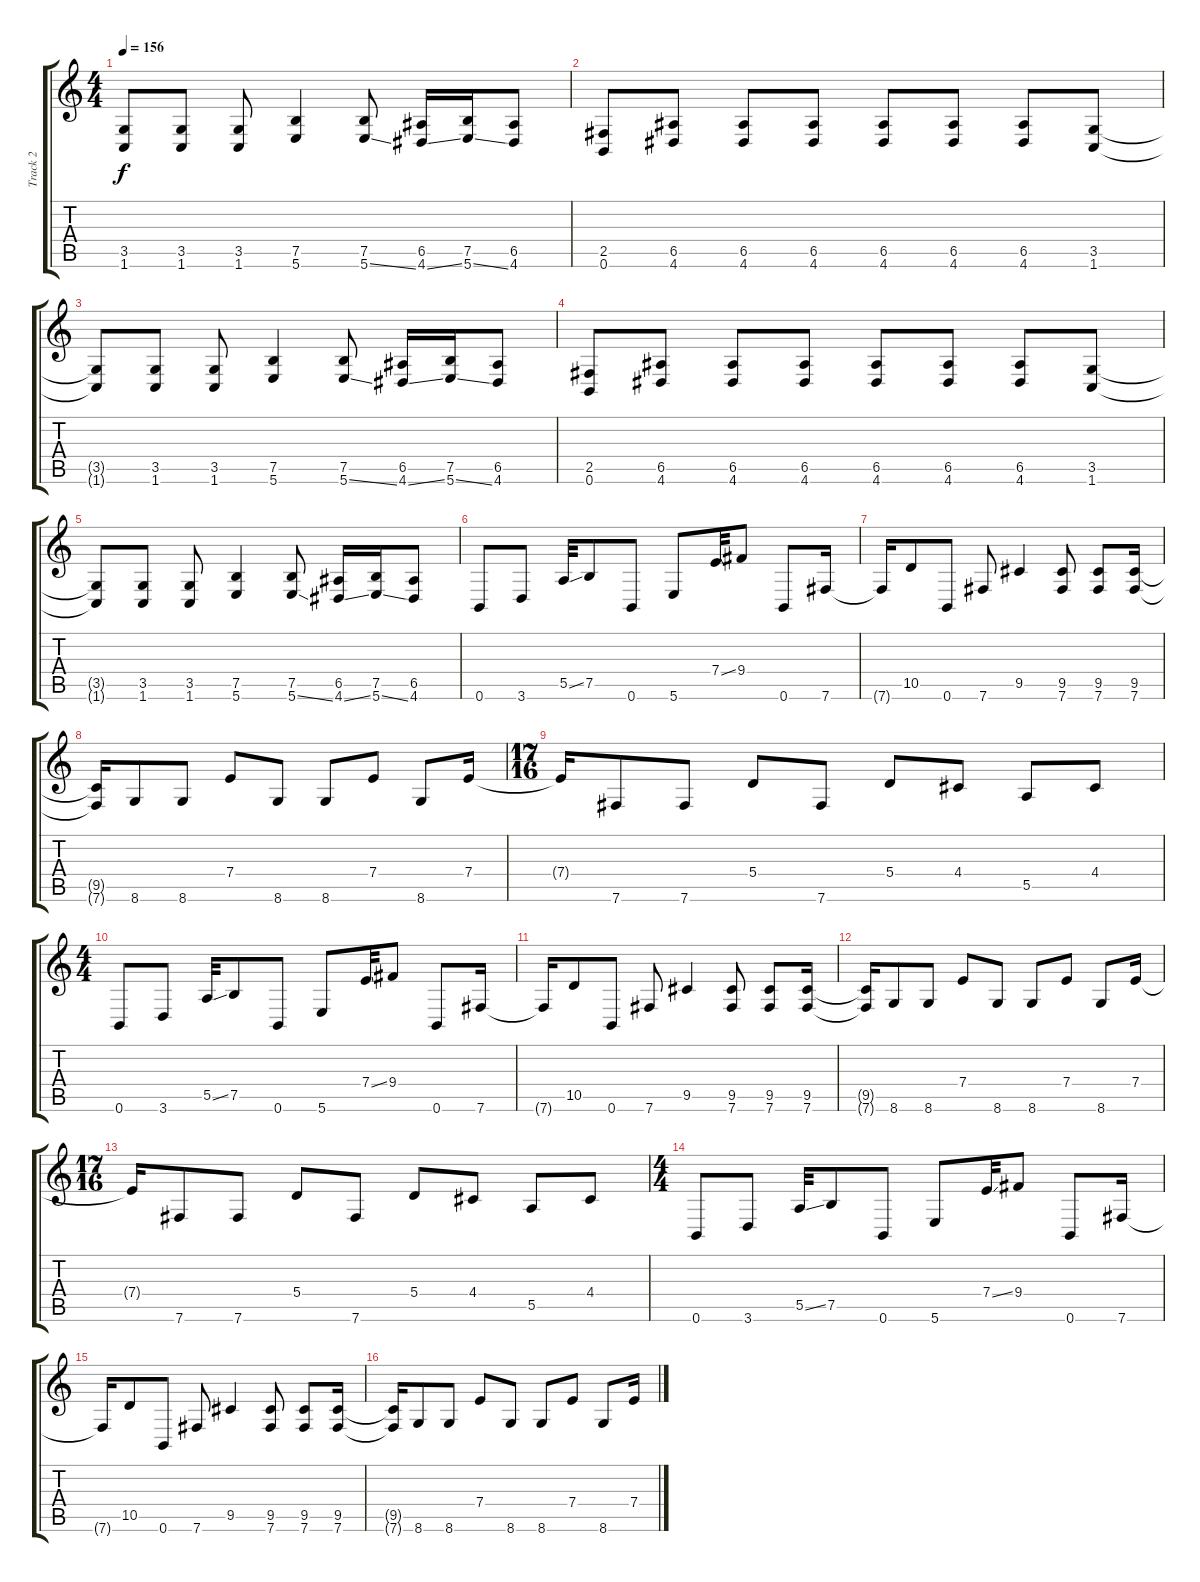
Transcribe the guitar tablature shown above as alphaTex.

\track ("Track 2" "Track 2") {instrument distortionguitar}
\staff {score tabs}
\tuning (B3 Gb3 D3 A2 E2 B1) {hide}
\ts (4 4)
\tempo 156
\clef g2
\ks c
(3.5{t} 1.6{t}).8{dy f} (3.5 1.6).8 (3.5 1.6).8 (7.5 5.6).4 (7.5 5.6{ss}).8 (6.5 4.6{ss}).16 (7.5 5.6{ss}).16 (6.5 4.6).8 |
(2.5 0.6).8 (6.5 4.6).8 (6.5 4.6).8 (6.5 4.6).8 (6.5 4.6).8 (6.5 4.6).8 (6.5 4.6).8 (3.5 1.6).8 |
(3.5{t} 1.6{t}).8 (3.5 1.6).8 (3.5 1.6).8 (7.5 5.6).4 (7.5 5.6{ss}).8 (6.5 4.6{ss}).16 (7.5 5.6{ss}).16 (6.5 4.6).8 |
(2.5 0.6).8 (6.5 4.6).8 (6.5 4.6).8 (6.5 4.6).8 (6.5 4.6).8 (6.5 4.6).8 (6.5 4.6).8 (3.5 1.6).8 |
(3.5{t} 1.6{t}).8 (3.5 1.6).8 (3.5 1.6).8 (7.5 5.6).4 (7.5 5.6{ss}).8 (6.5 4.6{ss}).16 (7.5 5.6{ss}).16 (6.5 4.6).8 |
0.6.8 3.6.8 5.5{ss}.32 7.5.8 0.6.8 5.6.8 7.4{ss}.32 9.4.8 0.6.8 7.6.16 |
7.6{t}.16 10.5.8 0.6.8 7.6.8 9.5.4 (9.5 7.6).8 (9.5 7.6).8 (9.5 7.6).16 |
(9.5{t} 7.6{t}).16 8.6.8 8.6.8 7.4.8 8.6.8 8.6.8 7.4.8 8.6.8 7.4.16 |
\ts (17 16)
7.4{t}.16 7.6.8 7.6.8 5.4.8 7.6.8 5.4.8 4.4.8 5.5.8 4.4.8 |
\ts (4 4)
0.6.8 3.6.8 5.5{ss}.32 7.5.8 0.6.8 5.6.8 7.4{ss}.32 9.4.8 0.6.8 7.6.16 |
7.6{t}.16 10.5.8 0.6.8 7.6.8 9.5.4 (9.5 7.6).8 (9.5 7.6).8 (9.5 7.6).16 |
(9.5{t} 7.6{t}).16 8.6.8 8.6.8 7.4.8 8.6.8 8.6.8 7.4.8 8.6.8 7.4.16 |
\ts (17 16)
7.4{t}.16 7.6.8 7.6.8 5.4.8 7.6.8 5.4.8 4.4.8 5.5.8 4.4.8 |
\ts (4 4)
0.6.8 3.6.8 5.5{ss}.32 7.5.8 0.6.8 5.6.8 7.4{ss}.32 9.4.8 0.6.8 7.6.16 |
7.6{t}.16 10.5.8 0.6.8 7.6.8 9.5.4 (9.5 7.6).8 (9.5 7.6).8 (9.5 7.6).16 |
(9.5{t} 7.6{t}).16 8.6.8 8.6.8 7.4.8 8.6.8 8.6.8 7.4.8 8.6.8 7.4.16
